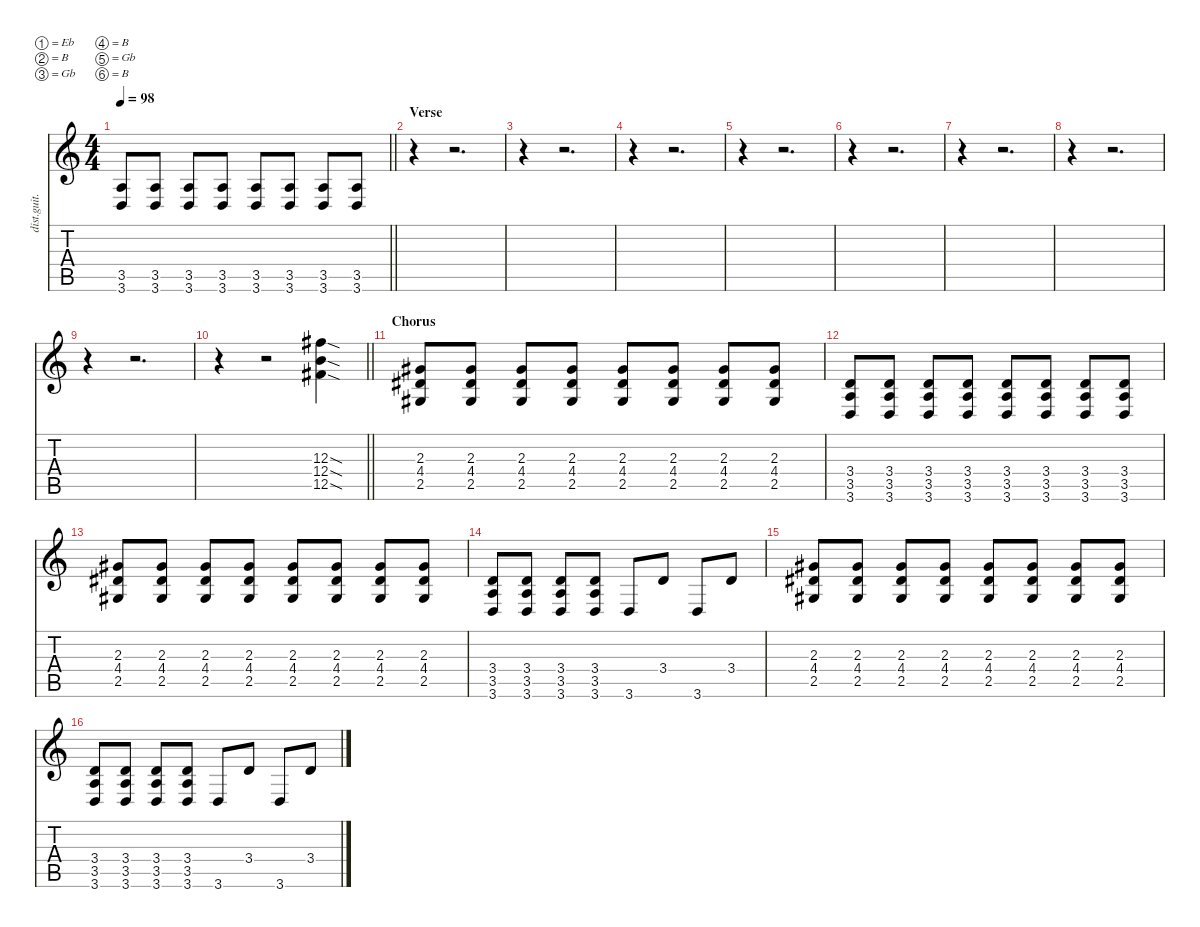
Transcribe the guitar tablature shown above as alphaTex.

\defaultSystemsLayout 4
\hideDynamics
\bracketExtendMode nobrackets
\otherSystemsTrackNameOrientation horizontal
\track ("Devin Townsend" "dist.guit.") {instrument distortionguitar}
\staff {score tabs}
\tuning (Eb4 B3 Gb3 B2 Gb2 B1)
\ts (4 4)
\tempo 98
\clef g2
\barLineRight lightlight
\ks c
(3.5 3.6).8{dy f beam Up} (3.5 3.6).8{beam Up} (3.5 3.6).8{beam Up} (3.5 3.6).8{beam Up} (3.5 3.6).8{beam Up} (3.5 3.6).8{beam Up} (3.5 3.6).8{beam Up} (3.5 3.6).8{beam Up} |
\section ("" "Verse")
r.4{beam Down} r.2{d beam Down} |
r.4{beam Down} r.2{d beam Down} |
r.4{beam Down} r.2{d beam Down} |
r.4{beam Down} r.2{d beam Down} |
r.4{beam Down} r.2{d beam Down} |
r.4{beam Down} r.2{d beam Down} |
r.4{beam Down} r.2{d beam Down} |
r.4{beam Down} r.2{d beam Down} |
\barLineRight lightlight
r.4{beam Down} r.2{beam Down} (12.3{sod acc #} 12.4{sod} 12.5{sod acc #}).4{beam Down} |
\section ("" "Chorus")
(2.3{acc #} 4.4{acc #} 2.5{acc #}).8{beam Up} (2.3{acc #} 4.4{acc #} 2.5{acc #}).8{beam Up} (2.3{acc #} 4.4{acc #} 2.5{acc #}).8{beam Up} (2.3{acc #} 4.4{acc #} 2.5{acc #}).8{beam Up} (2.3{acc #} 4.4{acc #} 2.5{acc #}).8{beam Up} (2.3{acc #} 4.4{acc #} 2.5{acc #}).8{beam Up} (2.3{acc #} 4.4{acc #} 2.5{acc #}).8{beam Up} (2.3{acc #} 4.4{acc #} 2.5{acc #}).8{beam Up} |
(3.4 3.5 3.6).8{beam Up} (3.4 3.5 3.6).8{beam Up} (3.4 3.5 3.6).8{beam Up} (3.4 3.5 3.6).8{beam Up} (3.4 3.5 3.6).8{beam Up} (3.4 3.5 3.6).8{beam Up} (3.4 3.5 3.6).8{beam Up} (3.4 3.5 3.6).8{beam Up} |
(2.3{acc #} 4.4{acc #} 2.5{acc #}).8{beam Up} (2.3{acc #} 4.4{acc #} 2.5{acc #}).8{beam Up} (2.3{acc #} 4.4{acc #} 2.5{acc #}).8{beam Up} (2.3{acc #} 4.4{acc #} 2.5{acc #}).8{beam Up} (2.3{acc #} 4.4{acc #} 2.5{acc #}).8{beam Up} (2.3{acc #} 4.4{acc #} 2.5{acc #}).8{beam Up} (2.3{acc #} 4.4{acc #} 2.5{acc #}).8{beam Up} (2.3{acc #} 4.4{acc #} 2.5{acc #}).8{beam Up} |
(3.4 3.5 3.6).8{beam Up} (3.4 3.5 3.6).8{beam Up} (3.4 3.5 3.6).8{beam Up} (3.4 3.5 3.6).8{beam Up} 3.6.8{beam Up} 3.4.8{beam Up} 3.6.8{beam Up} 3.4.8{beam Up} |
(2.3{acc #} 4.4{acc #} 2.5{acc #}).8{beam Up} (2.3{acc #} 4.4{acc #} 2.5{acc #}).8{beam Up} (2.3{acc #} 4.4{acc #} 2.5{acc #}).8{beam Up} (2.3{acc #} 4.4{acc #} 2.5{acc #}).8{beam Up} (2.3{acc #} 4.4{acc #} 2.5{acc #}).8{beam Up} (2.3{acc #} 4.4{acc #} 2.5{acc #}).8{beam Up} (2.3{acc #} 4.4{acc #} 2.5{acc #}).8{beam Up} (2.3{acc #} 4.4{acc #} 2.5{acc #}).8{beam Up} |
(3.4 3.5 3.6).8{beam Up} (3.4 3.5 3.6).8{beam Up} (3.4 3.5 3.6).8{beam Up} (3.4 3.5 3.6).8{beam Up} 3.6.8{beam Up} 3.4.8{beam Up} 3.6.8{beam Up} 3.4.8{beam Up}
